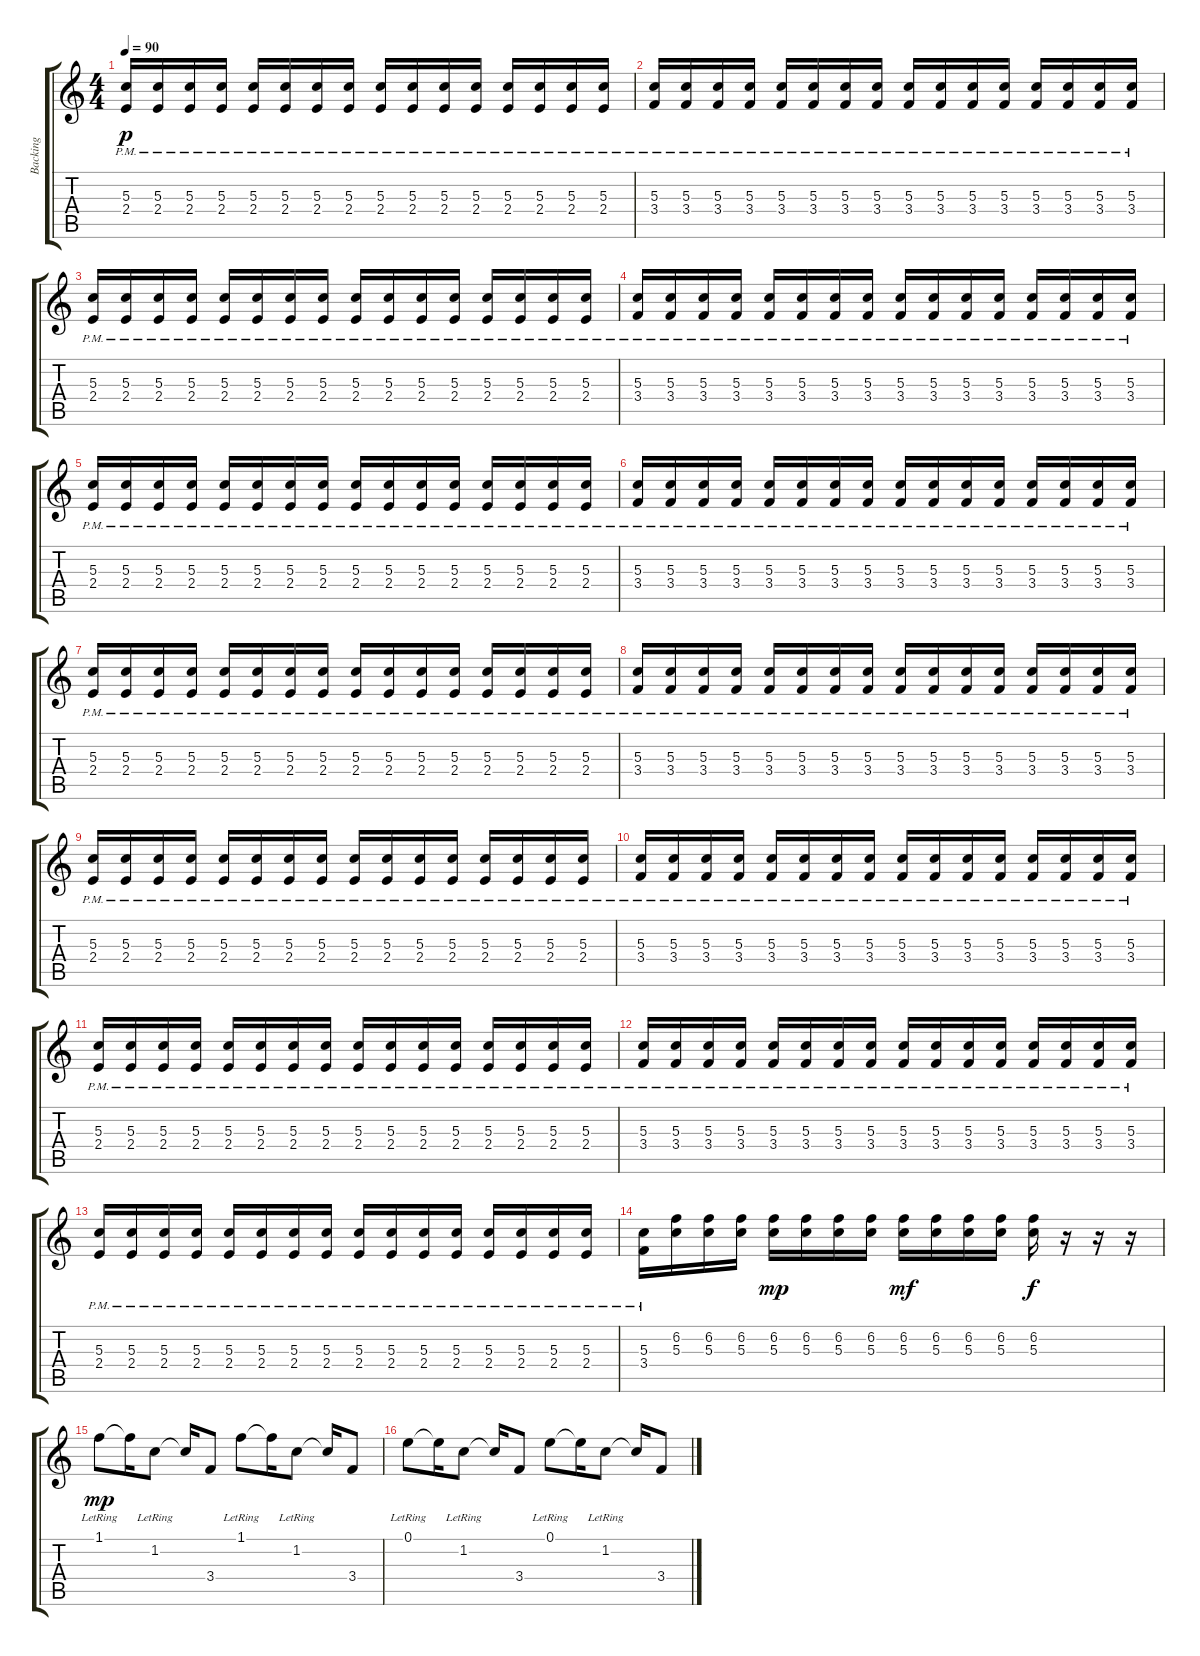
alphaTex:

\track ("Backing" "Backing") {instrument overdrivenguitar}
\staff {score tabs}
\tuning (E4 B3 G3 D3 A2 D2) {hide}
\ts (4 4)
\tempo 90
\clef g2
\ks c
(5.3{pm} 2.4{pm}).16{dy p} (5.3{pm} 2.4{pm}).16 (5.3{pm} 2.4{pm}).16 (5.3{pm} 2.4{pm}).16 (5.3{pm} 2.4{pm}).16 (5.3{pm} 2.4{pm}).16 (5.3{pm} 2.4{pm}).16 (5.3{pm} 2.4{pm}).16 (5.3{pm} 2.4{pm}).16 (5.3{pm} 2.4{pm}).16 (5.3{pm} 2.4{pm}).16 (5.3{pm} 2.4{pm}).16 (5.3{pm} 2.4{pm}).16 (5.3{pm} 2.4{pm}).16 (5.3{pm} 2.4{pm}).16 (5.3{pm} 2.4{pm}).16 |
(5.3{pm} 3.4{pm}).16 (5.3{pm} 3.4{pm}).16 (5.3{pm} 3.4{pm}).16 (5.3{pm} 3.4{pm}).16 (5.3{pm} 3.4{pm}).16 (5.3{pm} 3.4{pm}).16 (5.3{pm} 3.4{pm}).16 (5.3{pm} 3.4{pm}).16 (5.3{pm} 3.4{pm}).16 (5.3{pm} 3.4{pm}).16 (5.3{pm} 3.4{pm}).16 (5.3{pm} 3.4{pm}).16 (5.3{pm} 3.4{pm}).16 (5.3{pm} 3.4{pm}).16 (5.3{pm} 3.4{pm}).16 (5.3{pm} 3.4{pm}).16 |
(5.3{pm} 2.4{pm}).16 (5.3{pm} 2.4{pm}).16 (5.3{pm} 2.4{pm}).16 (5.3{pm} 2.4{pm}).16 (5.3{pm} 2.4{pm}).16 (5.3{pm} 2.4{pm}).16 (5.3{pm} 2.4{pm}).16 (5.3{pm} 2.4{pm}).16 (5.3{pm} 2.4{pm}).16 (5.3{pm} 2.4{pm}).16 (5.3{pm} 2.4{pm}).16 (5.3{pm} 2.4{pm}).16 (5.3{pm} 2.4{pm}).16 (5.3{pm} 2.4{pm}).16 (5.3{pm} 2.4{pm}).16 (5.3{pm} 2.4{pm}).16 |
(5.3{pm} 3.4{pm}).16 (5.3{pm} 3.4{pm}).16 (5.3{pm} 3.4{pm}).16 (5.3{pm} 3.4{pm}).16 (5.3{pm} 3.4{pm}).16 (5.3{pm} 3.4{pm}).16 (5.3{pm} 3.4{pm}).16 (5.3{pm} 3.4{pm}).16 (5.3{pm} 3.4{pm}).16 (5.3{pm} 3.4{pm}).16 (5.3{pm} 3.4{pm}).16 (5.3{pm} 3.4{pm}).16 (5.3{pm} 3.4{pm}).16 (5.3{pm} 3.4{pm}).16 (5.3{pm} 3.4{pm}).16 (5.3{pm} 3.4{pm}).16 |
(5.3{pm} 2.4{pm}).16 (5.3{pm} 2.4{pm}).16 (5.3{pm} 2.4{pm}).16 (5.3{pm} 2.4{pm}).16 (5.3{pm} 2.4{pm}).16 (5.3{pm} 2.4{pm}).16 (5.3{pm} 2.4{pm}).16 (5.3{pm} 2.4{pm}).16 (5.3{pm} 2.4{pm}).16 (5.3{pm} 2.4{pm}).16 (5.3{pm} 2.4{pm}).16 (5.3{pm} 2.4{pm}).16 (5.3{pm} 2.4{pm}).16 (5.3{pm} 2.4{pm}).16 (5.3{pm} 2.4{pm}).16 (5.3{pm} 2.4{pm}).16 |
(5.3{pm} 3.4{pm}).16 (5.3{pm} 3.4{pm}).16 (5.3{pm} 3.4{pm}).16 (5.3{pm} 3.4{pm}).16 (5.3{pm} 3.4{pm}).16 (5.3{pm} 3.4{pm}).16 (5.3{pm} 3.4{pm}).16 (5.3{pm} 3.4{pm}).16 (5.3{pm} 3.4{pm}).16 (5.3{pm} 3.4{pm}).16 (5.3{pm} 3.4{pm}).16 (5.3{pm} 3.4{pm}).16 (5.3{pm} 3.4{pm}).16 (5.3{pm} 3.4{pm}).16 (5.3{pm} 3.4{pm}).16 (5.3{pm} 3.4{pm}).16 |
(5.3{pm} 2.4{pm}).16 (5.3{pm} 2.4{pm}).16 (5.3{pm} 2.4{pm}).16 (5.3{pm} 2.4{pm}).16 (5.3{pm} 2.4{pm}).16 (5.3{pm} 2.4{pm}).16 (5.3{pm} 2.4{pm}).16 (5.3{pm} 2.4{pm}).16 (5.3{pm} 2.4{pm}).16 (5.3{pm} 2.4{pm}).16 (5.3{pm} 2.4{pm}).16 (5.3{pm} 2.4{pm}).16 (5.3{pm} 2.4{pm}).16 (5.3{pm} 2.4{pm}).16 (5.3{pm} 2.4{pm}).16 (5.3{pm} 2.4{pm}).16 |
(5.3{pm} 3.4{pm}).16 (5.3{pm} 3.4{pm}).16 (5.3{pm} 3.4{pm}).16 (5.3{pm} 3.4{pm}).16 (5.3{pm} 3.4{pm}).16 (5.3{pm} 3.4{pm}).16 (5.3{pm} 3.4{pm}).16 (5.3{pm} 3.4{pm}).16 (5.3{pm} 3.4{pm}).16 (5.3{pm} 3.4{pm}).16 (5.3{pm} 3.4{pm}).16 (5.3{pm} 3.4{pm}).16 (5.3{pm} 3.4{pm}).16 (5.3{pm} 3.4{pm}).16 (5.3{pm} 3.4{pm}).16 (5.3{pm} 3.4{pm}).16 |
(5.3{pm} 2.4{pm}).16 (5.3{pm} 2.4{pm}).16 (5.3{pm} 2.4{pm}).16 (5.3{pm} 2.4{pm}).16 (5.3{pm} 2.4{pm}).16 (5.3{pm} 2.4{pm}).16 (5.3{pm} 2.4{pm}).16 (5.3{pm} 2.4{pm}).16 (5.3{pm} 2.4{pm}).16 (5.3{pm} 2.4{pm}).16 (5.3{pm} 2.4{pm}).16 (5.3{pm} 2.4{pm}).16 (5.3{pm} 2.4{pm}).16 (5.3{pm} 2.4{pm}).16 (5.3{pm} 2.4{pm}).16 (5.3{pm} 2.4{pm}).16 |
(5.3{pm} 3.4{pm}).16 (5.3{pm} 3.4{pm}).16 (5.3{pm} 3.4{pm}).16 (5.3{pm} 3.4{pm}).16 (5.3{pm} 3.4{pm}).16 (5.3{pm} 3.4{pm}).16 (5.3{pm} 3.4{pm}).16 (5.3{pm} 3.4{pm}).16 (5.3{pm} 3.4{pm}).16 (5.3{pm} 3.4{pm}).16 (5.3{pm} 3.4{pm}).16 (5.3{pm} 3.4{pm}).16 (5.3{pm} 3.4{pm}).16 (5.3{pm} 3.4{pm}).16 (5.3{pm} 3.4{pm}).16 (5.3{pm} 3.4{pm}).16 |
(5.3{pm} 2.4{pm}).16 (5.3{pm} 2.4{pm}).16 (5.3{pm} 2.4{pm}).16 (5.3{pm} 2.4{pm}).16 (5.3{pm} 2.4{pm}).16 (5.3{pm} 2.4{pm}).16 (5.3{pm} 2.4{pm}).16 (5.3{pm} 2.4{pm}).16 (5.3{pm} 2.4{pm}).16 (5.3{pm} 2.4{pm}).16 (5.3{pm} 2.4{pm}).16 (5.3{pm} 2.4{pm}).16 (5.3{pm} 2.4{pm}).16 (5.3{pm} 2.4{pm}).16 (5.3{pm} 2.4{pm}).16 (5.3{pm} 2.4{pm}).16 |
(5.3{pm} 3.4{pm}).16 (5.3{pm} 3.4{pm}).16 (5.3{pm} 3.4{pm}).16 (5.3{pm} 3.4{pm}).16 (5.3{pm} 3.4{pm}).16 (5.3{pm} 3.4{pm}).16 (5.3{pm} 3.4{pm}).16 (5.3{pm} 3.4{pm}).16 (5.3{pm} 3.4{pm}).16 (5.3{pm} 3.4{pm}).16 (5.3{pm} 3.4{pm}).16 (5.3{pm} 3.4{pm}).16 (5.3{pm} 3.4{pm}).16 (5.3{pm} 3.4{pm}).16 (5.3{pm} 3.4{pm}).16 (5.3{pm} 3.4{pm}).16 |
(5.3{pm} 2.4{pm}).16 (5.3{pm} 2.4{pm}).16 (5.3{pm} 2.4{pm}).16 (5.3{pm} 2.4{pm}).16 (5.3{pm} 2.4{pm}).16 (5.3{pm} 2.4{pm}).16 (5.3{pm} 2.4{pm}).16 (5.3{pm} 2.4{pm}).16 (5.3{pm} 2.4{pm}).16 (5.3{pm} 2.4{pm}).16 (5.3{pm} 2.4{pm}).16 (5.3{pm} 2.4{pm}).16 (5.3{pm} 2.4{pm}).16 (5.3{pm} 2.4{pm}).16 (5.3{pm} 2.4{pm}).16 (5.3{pm} 2.4{pm}).16 |
(5.3{pm} 3.4{pm}).16 (6.2 5.3).16 (6.2 5.3).16 (6.2 5.3).16 (6.2 5.3).16{dy mp} (6.2 5.3).16 (6.2 5.3).16 (6.2 5.3).16 (6.2 5.3).16{dy mf} (6.2 5.3).16 (6.2 5.3).16 (6.2 5.3).16 (6.2 5.3).16{dy f} r.16 r.16 r.16 |
1.1{lr}.8{dy mp} 1.1{t}.16 1.2{lr}.8 1.2{t}.16 3.4.8 1.1{lr}.8 1.1{t}.16 1.2{lr}.8 1.2{t}.16 3.4.8 |
0.1{lr}.8 0.1{t}.16 1.2{lr}.8 1.2{t}.16 3.4.8 0.1{lr}.8 0.1{t}.16 1.2{lr}.8 1.2{t}.16 3.4.8
